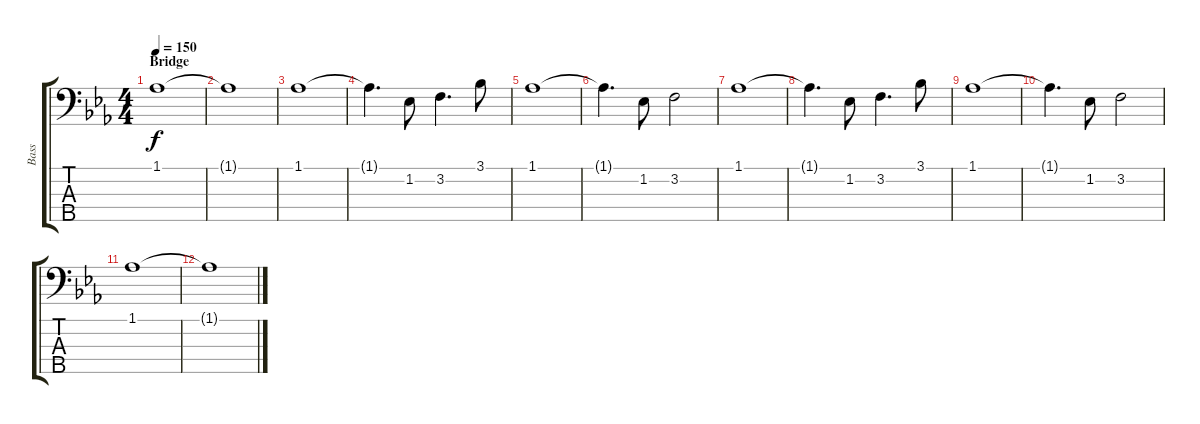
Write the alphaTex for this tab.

\track ("Bass" "Bass") {instrument electricbassfinger}
\staff {score tabs}
\tuning (G2 D2 A1 E1 B0) {hide}
\ts (4 4)
\section ("" "Bridge")
\tempo 150
\clef f4
\ks eb
1.1.1{dy f} |
1.1{t}.1 |
1.1.1 |
1.1{t}.4{d} 1.2.8 3.2.4{d} 3.1.8 |
1.1.1 |
1.1{t}.4{d} 1.2.8 3.2.2 |
1.1.1 |
1.1{t}.4{d} 1.2.8 3.2.4{d} 3.1.8 |
1.1.1 |
1.1{t}.4{d} 1.2.8 3.2.2 |
1.1.1 |
1.1{t}.1
